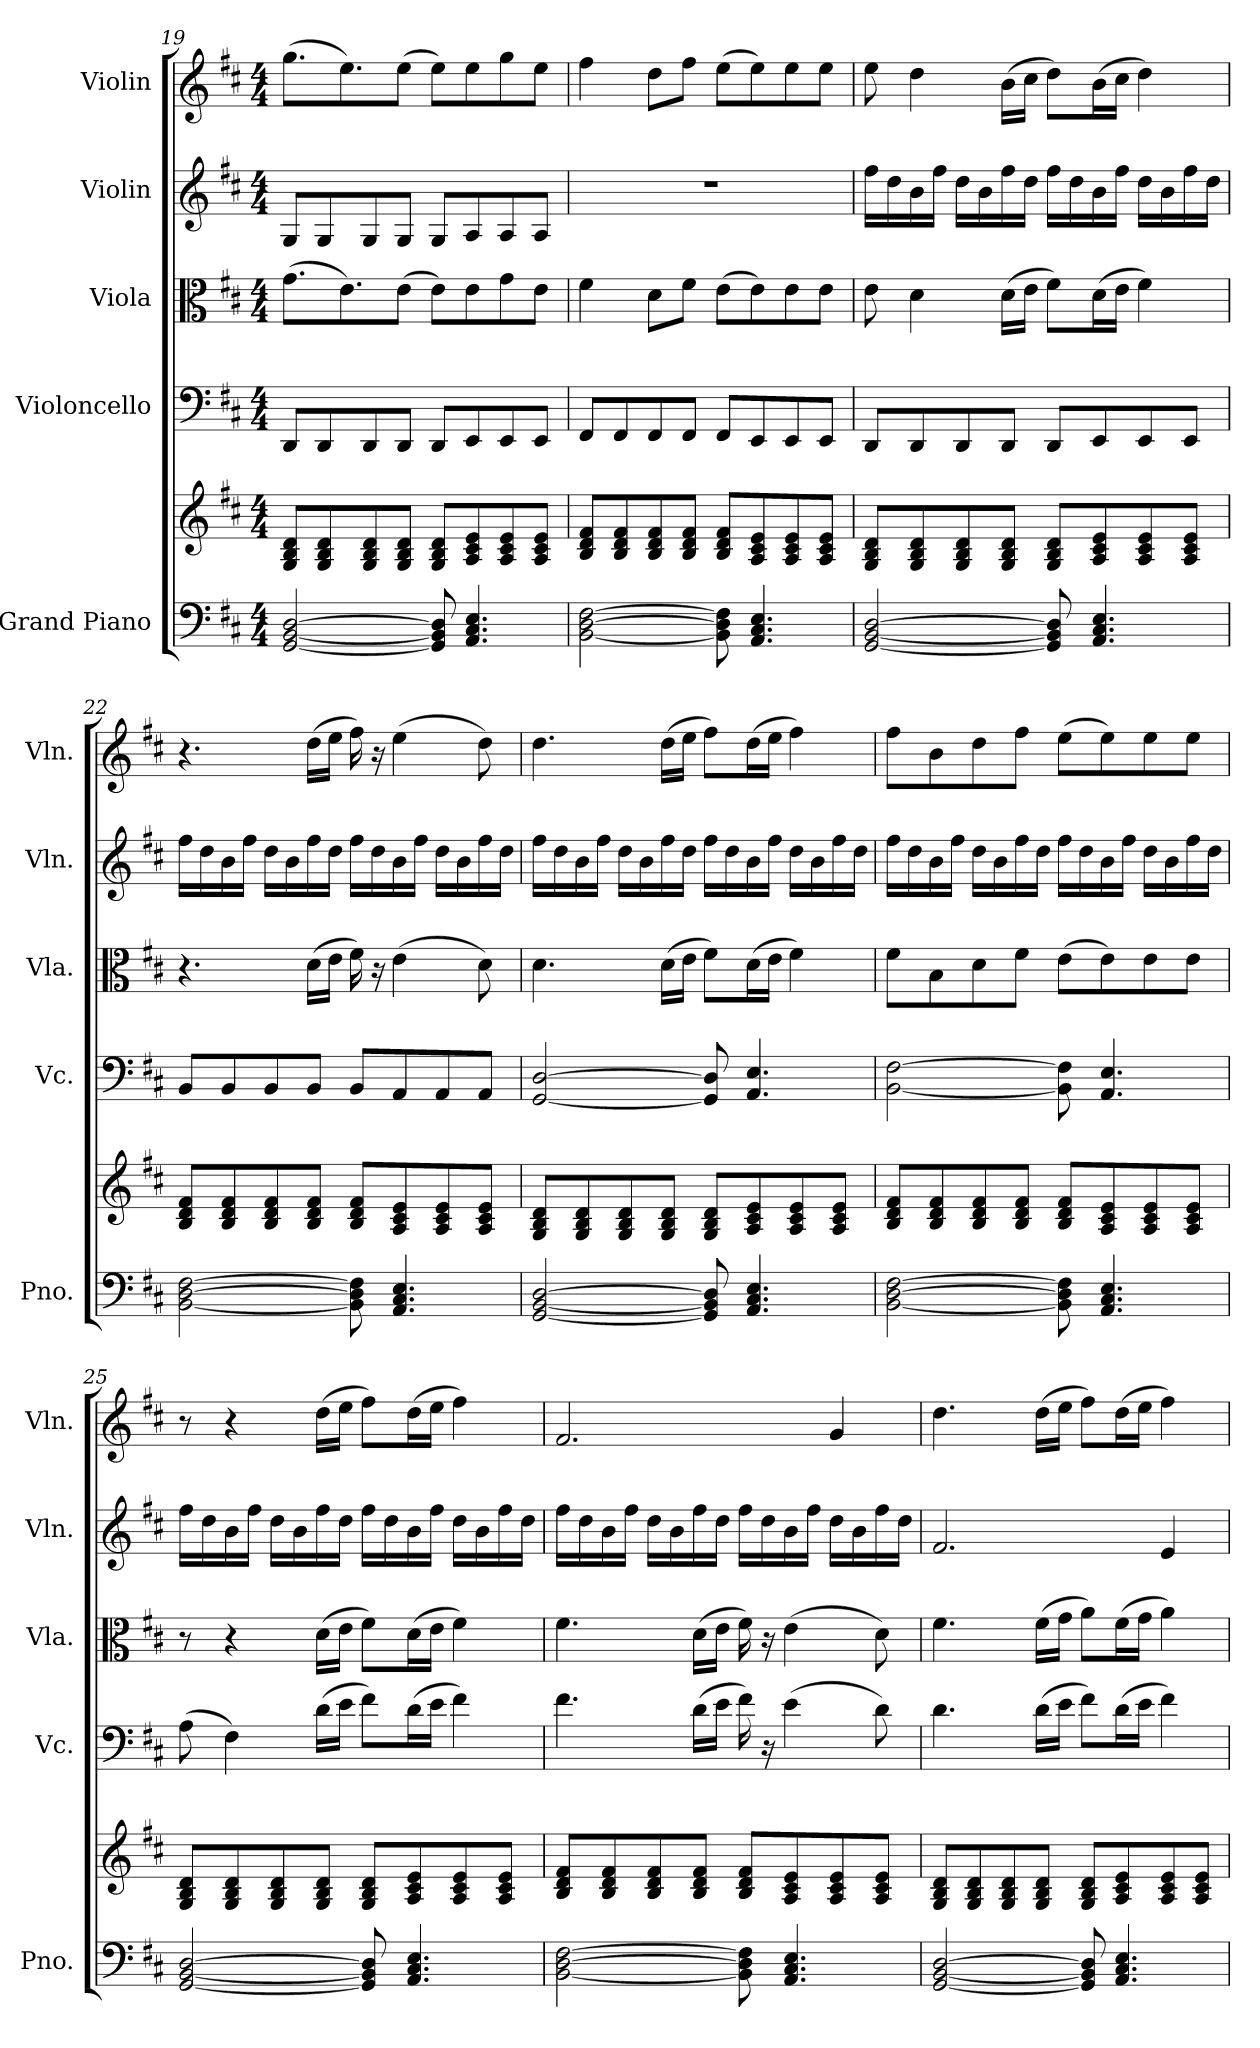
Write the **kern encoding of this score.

**kern	**kern	**kern	**kern	**kern	**kern
*part5	*part5	*part4	*part3	*part2	*part1
*staff6	*staff5	*staff4	*staff3	*staff2	*staff1
*I"Grand Piano	*	*I"Violoncello	*I"Viola	*I"Violin	*I"Violin
*I'Pno.	*	*I'Vc.	*I'Vla.	*I'Vln.	*I'Vln.
*clefF4	*clefG2	*clefF4	*clefC3	*clefG2	*clefG2
*k[f#c#]	*k[f#c#]	*k[f#c#]	*k[f#c#]	*k[f#c#]	*k[f#c#]
*M4/4	*M4/4	*M4/4	*M4/4	*M4/4	*M4/4
=19	=19	=19	=19	=19	=19
[2GG/ [2BB/ [2D/	8G/ 8B/ 8d/L	8DD/L	(8.g\L	8G/L	(8.gg\L
.	8G/ 8B/ 8d/	8DD/	.	8G/	.
.	.	.	8.e\)	.	8.ee\)
.	8G/ 8B/ 8d/	8DD/	.	8G/	.
.	8G/ 8B/ 8d/J	8DD/J	(8e\J	8G/J	(8ee\J
8GG/] 8BB/] 8D/]	8G/ 8B/ 8d/L	8DD/L	8e\L)	8G/L	8ee\L)
4.AA/ 4.C#/ 4.E/	8A/ 8c#/ 8e/	8EE/	8e\	8A/	8ee\
.	8A/ 8c#/ 8e/	8EE/	8g\	8A/	8gg\
.	8A/ 8c#/ 8e/J	8EE/J	8e\J	8A/J	8ee\J
!!LO:PB:g=z
=20	=20	=20	=20	=20	=20
[2BB\ [2D\ [2F#\	8B/ 8d/ 8f#/L	8FF#/L	4f#\	1r	4ff#\
.	8B/ 8d/ 8f#/	8FF#/	.	.	.
.	8B/ 8d/ 8f#/	8FF#/	8d\L	.	8dd\L
.	8B/ 8d/ 8f#/J	8FF#/J	8f#\J	.	8ff#\J
8BB\] 8D\] 8F#\]	8B/ 8d/ 8f#/L	8FF#/L	(8e\L	.	(8ee\L
4.AA/ 4.C#/ 4.E/	8A/ 8c#/ 8e/	8EE/	8e\)	.	8ee\)
.	8A/ 8c#/ 8e/	8EE/	8e\	.	8ee\
.	8A/ 8c#/ 8e/J	8EE/J	8e\J	.	8ee\J
=21	=21	=21	=21	=21	=21
[2GG/ [2BB/ [2D/	8G/ 8B/ 8d/L	8DD/L	8e\	16ff#\LL	8ee\
.	.	.	.	16dd\	.
.	8G/ 8B/ 8d/	8DD/	4d\	16b\	4dd\
.	.	.	.	16ff#\JJ	.
.	8G/ 8B/ 8d/	8DD/	.	16dd\LL	.
.	.	.	.	16b\	.
.	8G/ 8B/ 8d/J	8DD/J	(16d\LL	16ff#\	(16b\LL
.	.	.	16e\JJ	16dd\JJ	16cc#\JJ
8GG/] 8BB/] 8D/]	8G/ 8B/ 8d/L	8DD/L	8f#\L)	16ff#\LL	8dd\L)
.	.	.	.	16dd\	.
4.AA/ 4.C#/ 4.E/	8A/ 8c#/ 8e/	8EE/	(16d\L	16b\	(16b\L
.	.	.	16e\JJ	16ff#\JJ	16cc#\JJ
.	8A/ 8c#/ 8e/	8EE/	4f#\)	16dd\LL	4dd\)
.	.	.	.	16b\	.
.	8A/ 8c#/ 8e/J	8EE/J	.	16ff#\	.
.	.	.	.	16dd\JJ	.
=22	=22	=22	=22	=22	=22
[2BB\ [2D\ [2F#\	8B/ 8d/ 8f#/L	8BB/L	4.r	16ff#\LL	4.r
.	.	.	.	16dd\	.
.	8B/ 8d/ 8f#/	8BB/	.	16b\	.
.	.	.	.	16ff#\JJ	.
.	8B/ 8d/ 8f#/	8BB/	.	16dd\LL	.
.	.	.	.	16b\	.
.	8B/ 8d/ 8f#/J	8BB/J	(16d\LL	16ff#\	(16dd\LL
.	.	.	16e\JJ	16dd\JJ	16ee\JJ
8BB\] 8D\] 8F#\]	8B/ 8d/ 8f#/L	8BB/L	16f#\)	16ff#\LL	16ff#\)
.	.	.	16r	16dd\	16r
4.AA/ 4.C#/ 4.E/	8A/ 8c#/ 8e/	8AA/	(4e\	16b\	(4ee\
.	.	.	.	16ff#\JJ	.
.	8A/ 8c#/ 8e/	8AA/	.	16dd\LL	.
.	.	.	.	16b\	.
.	8A/ 8c#/ 8e/J	8AA/J	8d\)	16ff#\	8dd\)
.	.	.	.	16dd\JJ	.
!!LO:LB:g=z
=23	=23	=23	=23	=23	=23
[2GG/ [2BB/ [2D/	8G/ 8B/ 8d/L	[2GG/ [2D/	4.d\	16ff#\LL	4.dd\
.	.	.	.	16dd\	.
.	8G/ 8B/ 8d/	.	.	16b\	.
.	.	.	.	16ff#\JJ	.
.	8G/ 8B/ 8d/	.	.	16dd\LL	.
.	.	.	.	16b\	.
.	8G/ 8B/ 8d/J	.	(16d\LL	16ff#\	(16dd\LL
.	.	.	16e\JJ	16dd\JJ	16ee\JJ
8GG/] 8BB/] 8D/]	8G/ 8B/ 8d/L	8GG/] 8D/]	8f#\L)	16ff#\LL	8ff#\L)
.	.	.	.	16dd\	.
4.AA/ 4.C#/ 4.E/	8A/ 8c#/ 8e/	4.AA/ 4.E/	(16d\L	16b\	(16dd\L
.	.	.	16e\JJ	16ff#\JJ	16ee\JJ
.	8A/ 8c#/ 8e/	.	4f#\)	16dd\LL	4ff#\)
.	.	.	.	16b\	.
.	8A/ 8c#/ 8e/J	.	.	16ff#\	.
.	.	.	.	16dd\JJ	.
=24	=24	=24	=24	=24	=24
[2BB\ [2D\ [2F#\	8B/ 8d/ 8f#/L	[2BB\ [2F#\	8f#\L	16ff#\LL	8ff#\L
.	.	.	.	16dd\	.
.	8B/ 8d/ 8f#/	.	8B\	16b\	8b\
.	.	.	.	16ff#\JJ	.
.	8B/ 8d/ 8f#/	.	8d\	16dd\LL	8dd\
.	.	.	.	16b\	.
.	8B/ 8d/ 8f#/J	.	8f#\J	16ff#\	8ff#\J
.	.	.	.	16dd\JJ	.
8BB\] 8D\] 8F#\]	8B/ 8d/ 8f#/L	8BB\] 8F#\]	(8e\L	16ff#\LL	(8ee\L
.	.	.	.	16dd\	.
4.AA/ 4.C#/ 4.E/	8A/ 8c#/ 8e/	4.AA/ 4.E/	8e\)	16b\	8ee\)
.	.	.	.	16ff#\JJ	.
.	8A/ 8c#/ 8e/	.	8e\	16dd\LL	8ee\
.	.	.	.	16b\	.
.	8A/ 8c#/ 8e/J	.	8e\J	16ff#\	8ee\J
.	.	.	.	16dd\JJ	.
!!LO:PB:g=z
=25	=25	=25	=25	=25	=25
[2GG/ [2BB/ [2D/	8G/ 8B/ 8d/L	(8A\	8r	16ff#\LL	8r
.	.	.	.	16dd\	.
.	8G/ 8B/ 8d/	4F#\)	4r	16b\	4r
.	.	.	.	16ff#\JJ	.
.	8G/ 8B/ 8d/	.	.	16dd\LL	.
.	.	.	.	16b\	.
.	8G/ 8B/ 8d/J	(16d\LL	(16d\LL	16ff#\	(16dd\LL
.	.	16e\JJ	16e\JJ	16dd\JJ	16ee\JJ
8GG/] 8BB/] 8D/]	8G/ 8B/ 8d/L	8f#\L)	8f#\L)	16ff#\LL	8ff#\L)
.	.	.	.	16dd\	.
4.AA/ 4.C#/ 4.E/	8A/ 8c#/ 8e/	(16d\L	(16d\L	16b\	(16dd\L
.	.	16e\JJ	16e\JJ	16ff#\JJ	16ee\JJ
.	8A/ 8c#/ 8e/	4f#\)	4f#\)	16dd\LL	4ff#\)
.	.	.	.	16b\	.
.	8A/ 8c#/ 8e/J	.	.	16ff#\	.
.	.	.	.	16dd\JJ	.
=26	=26	=26	=26	=26	=26
[2BB\ [2D\ [2F#\	8B/ 8d/ 8f#/L	4.f#\	4.f#\	16ff#\LL	2.f#/
.	.	.	.	16dd\	.
.	8B/ 8d/ 8f#/	.	.	16b\	.
.	.	.	.	16ff#\JJ	.
.	8B/ 8d/ 8f#/	.	.	16dd\LL	.
.	.	.	.	16b\	.
.	8B/ 8d/ 8f#/J	(16d\LL	(16d\LL	16ff#\	.
.	.	16e\JJ	16e\JJ	16dd\JJ	.
8BB\] 8D\] 8F#\]	8B/ 8d/ 8f#/L	16f#\)	16f#\)	16ff#\LL	.
.	.	16r	16r	16dd\	.
4.AA/ 4.C#/ 4.E/	8A/ 8c#/ 8e/	(4e\	(4e\	16b\	.
.	.	.	.	16ff#\JJ	.
.	8A/ 8c#/ 8e/	.	.	16dd\LL	4g/
.	.	.	.	16b\	.
.	8A/ 8c#/ 8e/J	8d\)	8d\)	16ff#\	.
.	.	.	.	16dd\JJ	.
!!LO:LB:g=z
=27	=27	=27	=27	=27	=27
[2GG/ [2BB/ [2D/	8G/ 8B/ 8d/L	4.d\	4.f#\	2.f#/	4.dd\
.	8G/ 8B/ 8d/	.	.	.	.
.	8G/ 8B/ 8d/	.	.	.	.
.	8G/ 8B/ 8d/J	(16d\LL	(16f#\LL	.	(16dd\LL
.	.	16e\JJ	16g\JJ	.	16ee\JJ
8GG/] 8BB/] 8D/]	8G/ 8B/ 8d/L	8f#\L)	8a\L)	.	8ff#\L)
4.AA/ 4.C#/ 4.E/	8A/ 8c#/ 8e/	(16d\L	(16f#\L	.	(16dd\L
.	.	16e\JJ	16g\JJ	.	16ee\JJ
.	8A/ 8c#/ 8e/	4f#\)	4a\)	4e/	4ff#\)
.	8A/ 8c#/ 8e/J	.	.	.	.
=	=	=	=	=	=
*-	*-	*-	*-	*-	*-
